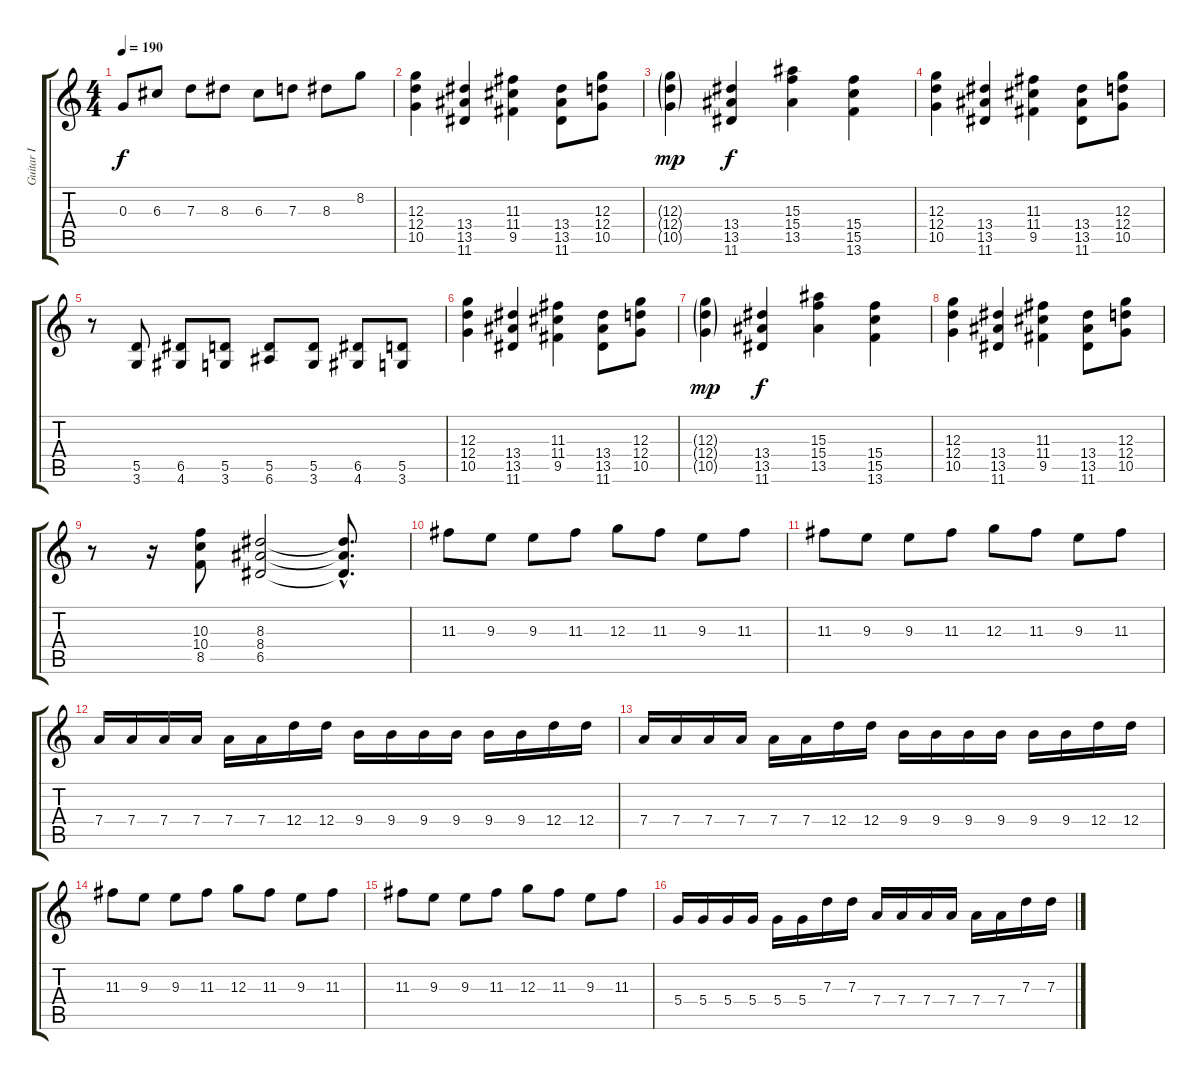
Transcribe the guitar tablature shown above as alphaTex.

\track ("Guitar I" "Guitar I") {instrument distortionguitar}
\staff {score tabs}
\tuning (E4 B3 G3 D3 A2 E2) {hide}
\ts (4 4)
\tempo 190
\clef g2
\ks c
0.3.8{dy f} 6.3.8 7.3.8 8.3.8 6.3.8 7.3.8 8.3.8 8.2.8 |
(12.3 12.4 10.5).4 (13.4 13.5 11.6).4 (11.3 11.4 9.5).4 (13.4 13.5 11.6).8 (12.3 12.4 10.5).8 |
(12.3{g} 12.4{g} 10.5{g}).4{dy mp} (13.4 13.5 11.6).4{dy f} (15.3 15.4 13.5).4 (15.4 15.5 13.6).4 |
(12.3 12.4 10.5).4 (13.4 13.5 11.6).4 (11.3 11.4 9.5).4 (13.4 13.5 11.6).8 (12.3 12.4 10.5).8 |
r.8 (5.5 3.6).8 (6.5 4.6).8 (5.5 3.6).8 (5.5 6.6).8 (5.5 3.6).8 (6.5 4.6).8 (5.5 3.6).8 |
(12.3 12.4 10.5).4 (13.4 13.5 11.6).4 (11.3 11.4 9.5).4 (13.4 13.5 11.6).8 (12.3 12.4 10.5).8 |
(12.3{g} 12.4{g} 10.5{g}).4{dy mp} (13.4 13.5 11.6).4{dy f} (15.3 15.4 13.5).4 (15.4 15.5 13.6).4 |
(12.3 12.4 10.5).4 (13.4 13.5 11.6).4 (11.3 11.4 9.5).4 (13.4 13.5 11.6).8 (12.3 12.4 10.5).8 |
r.8 r.16 (10.3 10.4 8.5).8 (8.3 8.4 6.5).2 (8.3{hac t} 8.4{hac t} 6.5{hac t}).8{d} |
11.3.8 9.3.8 9.3.8 11.3.8 12.3.8 11.3.8 9.3.8 11.3.8 |
11.3.8 9.3.8 9.3.8 11.3.8 12.3.8 11.3.8 9.3.8 11.3.8 |
7.4.16 7.4.16 7.4.16 7.4.16 7.4.16 7.4.16 12.4.16 12.4.16 9.4.16 9.4.16 9.4.16 9.4.16 9.4.16 9.4.16 12.4.16 12.4.16 |
7.4.16 7.4.16 7.4.16 7.4.16 7.4.16 7.4.16 12.4.16 12.4.16 9.4.16 9.4.16 9.4.16 9.4.16 9.4.16 9.4.16 12.4.16 12.4.16 |
11.3.8 9.3.8 9.3.8 11.3.8 12.3.8 11.3.8 9.3.8 11.3.8 |
11.3.8 9.3.8 9.3.8 11.3.8 12.3.8 11.3.8 9.3.8 11.3.8 |
5.4.16 5.4.16 5.4.16 5.4.16 5.4.16 5.4.16 7.3.16 7.3.16 7.4.16 7.4.16 7.4.16 7.4.16 7.4.16 7.4.16 7.3.16 7.3.16
